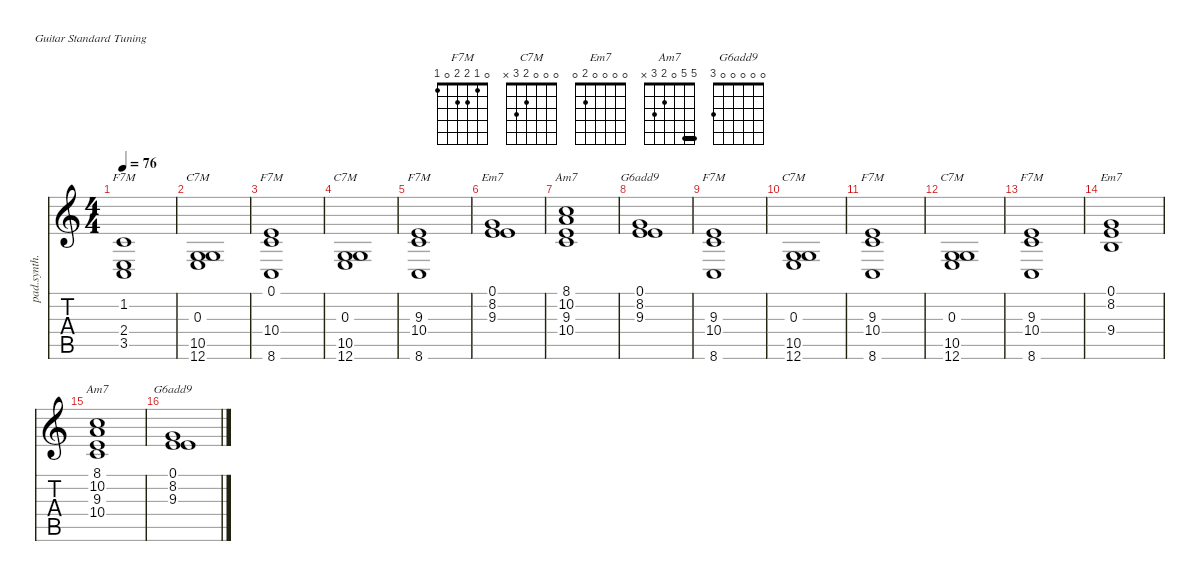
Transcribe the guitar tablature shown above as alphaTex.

\defaultSystemsLayout 4
\hideDynamics
\bracketExtendMode nobrackets
\otherSystemsTrackNameOrientation horizontal
\track ("Sweep" "pad.synth.") {instrument pad8sweep}
\staff {score tabs}
\tuning (E4 B3 G3 D3 A2 E2)
\chord ("F7M" 0 1 2 2 0 1)
\chord ("C7M" 0 0 0 2 3 x)
\chord ("Em7" 0 0 0 0 2 0)
\chord ("Am7" 5 5 0 2 3 x) {barre 5}
\chord ("G6add9" 0 0 0 0 0 3)
\ts (4 4)
\beaming (8 2 2 2 2)
\tempo 76
\clef g2
\ks c
(1.2 2.4 3.5).1{ch "F7M" dy mp instrument pad8sweep} |
(0.3 10.5 12.6).1{ch "C7M" dy mf} |
(0.1 10.4 8.6).1{ch "F7M" dy mp} |
(0.3 10.5 12.6).1{ch "C7M" dy mf} |
(9.3 10.4 8.6).1{ch "F7M" dy mp instrument synthstrings2} |
(0.1 8.2 9.3).1{ch "Em7" dy f} |
(8.1 10.2 9.3 10.4).1{ch "Am7" dy mp instrument pad8sweep} |
(0.1 8.2 9.3).1{ch "G6add9" dy f} |
(9.3 10.4 8.6).1{ch "F7M" dy mp} |
(0.3 10.5 12.6).1{ch "C7M" dy mf} |
(9.3 10.4 8.6).1{ch "F7M" dy mp} |
(0.3 10.5 12.6).1{ch "C7M" dy mf} |
(9.3 10.4 8.6).1{ch "F7M" dy mp instrument synthstrings2} |
(0.1 8.2 9.4).1{ch "Em7" dy f} |
(8.1 10.2 9.3 10.4).1{ch "Am7" dy mp instrument pad8sweep} |
(0.1 8.2 9.3).1{ch "G6add9" dy f}
